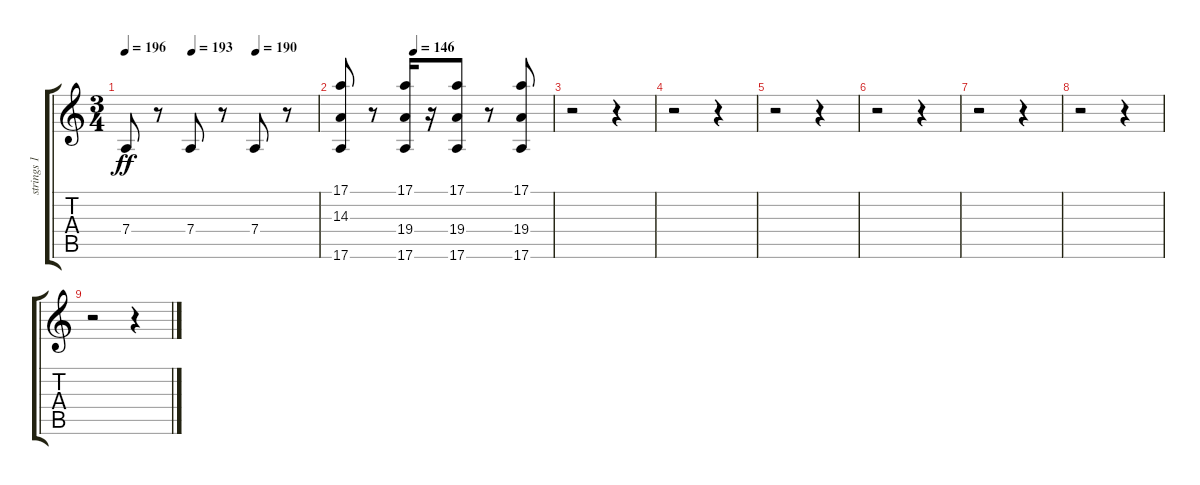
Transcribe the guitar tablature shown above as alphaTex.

\track (" strings 1" " strings 1") {instrument stringensemble1}
\staff {score tabs}
\tuning (E4 B3 G3 D3 A2 E2) {hide}
\ts (3 4)
\tempo 196
\tempo (193 0.3472222222222222)
\tempo (190 0.6805555555555556)
\clef g2
\ks c
7.4.8{dy ff} r.8 7.4.8 r.8 7.4.8 r.8 |
\tempo (146 0.3472222222222222)
(17.1 14.3 17.6).8 r.8 (17.1 19.4 17.6).16 r.16 (17.1 19.4 17.6).8 r.8 (17.1 19.4 17.6).8 |
r.2 r.4 |
r.2 r.4 |
r.2 r.4 |
r.2 r.4 |
r.2 r.4 |
r.2 r.4 |
r.2 r.4
